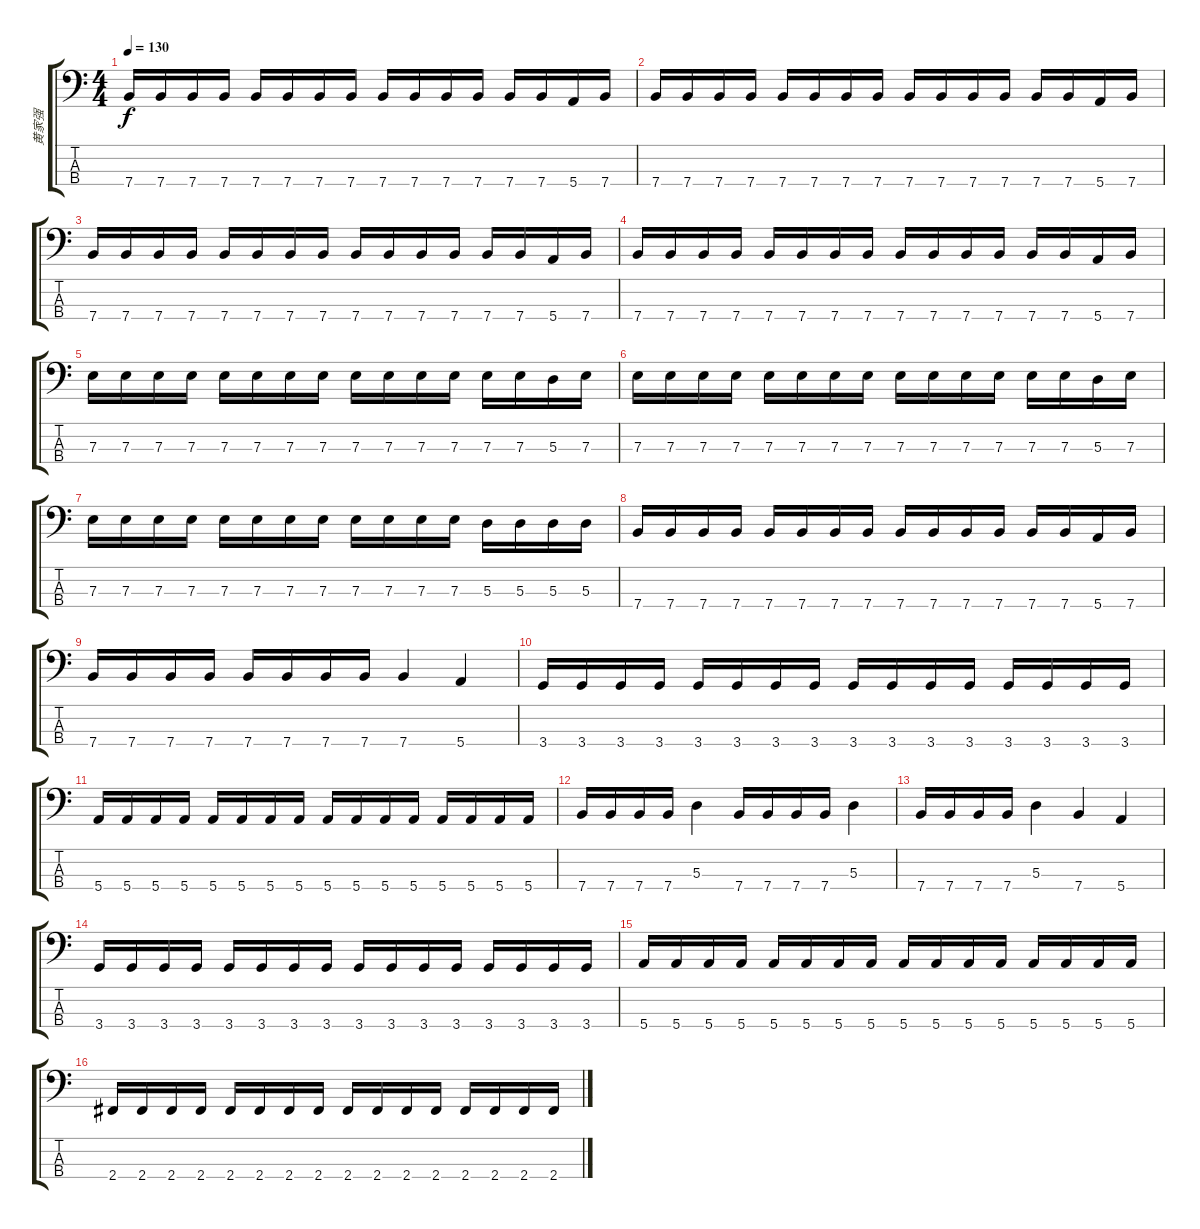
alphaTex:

\track ("黄家强" "黄家强") {instrument electricbassfinger}
\staff {score tabs}
\tuning (G2 D2 A1 E1) {hide}
\ts (4 4)
\tempo 130
\clef f4
\ks c
7.4.16{dy f} 7.4.16 7.4.16 7.4.16 7.4.16 7.4.16 7.4.16 7.4.16 7.4.16 7.4.16 7.4.16 7.4.16 7.4.16 7.4.16 5.4.16 7.4.16 |
7.4.16 7.4.16 7.4.16 7.4.16 7.4.16 7.4.16 7.4.16 7.4.16 7.4.16 7.4.16 7.4.16 7.4.16 7.4.16 7.4.16 5.4.16 7.4.16 |
7.4.16 7.4.16 7.4.16 7.4.16 7.4.16 7.4.16 7.4.16 7.4.16 7.4.16 7.4.16 7.4.16 7.4.16 7.4.16 7.4.16 5.4.16 7.4.16 |
7.4.16 7.4.16 7.4.16 7.4.16 7.4.16 7.4.16 7.4.16 7.4.16 7.4.16 7.4.16 7.4.16 7.4.16 7.4.16 7.4.16 5.4.16 7.4.16 |
7.3.16 7.3.16 7.3.16 7.3.16 7.3.16 7.3.16 7.3.16 7.3.16 7.3.16 7.3.16 7.3.16 7.3.16 7.3.16 7.3.16 5.3.16 7.3.16 |
7.3.16 7.3.16 7.3.16 7.3.16 7.3.16 7.3.16 7.3.16 7.3.16 7.3.16 7.3.16 7.3.16 7.3.16 7.3.16 7.3.16 5.3.16 7.3.16 |
7.3.16 7.3.16 7.3.16 7.3.16 7.3.16 7.3.16 7.3.16 7.3.16 7.3.16 7.3.16 7.3.16 7.3.16 5.3.16 5.3.16 5.3.16 5.3.16 |
7.4.16 7.4.16 7.4.16 7.4.16 7.4.16 7.4.16 7.4.16 7.4.16 7.4.16 7.4.16 7.4.16 7.4.16 7.4.16 7.4.16 5.4.16 7.4.16 |
7.4.16 7.4.16 7.4.16 7.4.16 7.4.16 7.4.16 7.4.16 7.4.16 7.4.4 5.4.4 |
3.4.16 3.4.16 3.4.16 3.4.16 3.4.16 3.4.16 3.4.16 3.4.16 3.4.16 3.4.16 3.4.16 3.4.16 3.4.16 3.4.16 3.4.16 3.4.16 |
5.4.16 5.4.16 5.4.16 5.4.16 5.4.16 5.4.16 5.4.16 5.4.16 5.4.16 5.4.16 5.4.16 5.4.16 5.4.16 5.4.16 5.4.16 5.4.16 |
7.4.16 7.4.16 7.4.16 7.4.16 5.3.4 7.4.16 7.4.16 7.4.16 7.4.16 5.3.4 |
7.4.16 7.4.16 7.4.16 7.4.16 5.3.4 7.4.4 5.4.4 |
3.4.16 3.4.16 3.4.16 3.4.16 3.4.16 3.4.16 3.4.16 3.4.16 3.4.16 3.4.16 3.4.16 3.4.16 3.4.16 3.4.16 3.4.16 3.4.16 |
5.4.16 5.4.16 5.4.16 5.4.16 5.4.16 5.4.16 5.4.16 5.4.16 5.4.16 5.4.16 5.4.16 5.4.16 5.4.16 5.4.16 5.4.16 5.4.16 |
2.4.16 2.4.16 2.4.16 2.4.16 2.4.16 2.4.16 2.4.16 2.4.16 2.4.16 2.4.16 2.4.16 2.4.16 2.4.16 2.4.16 2.4.16 2.4.16
